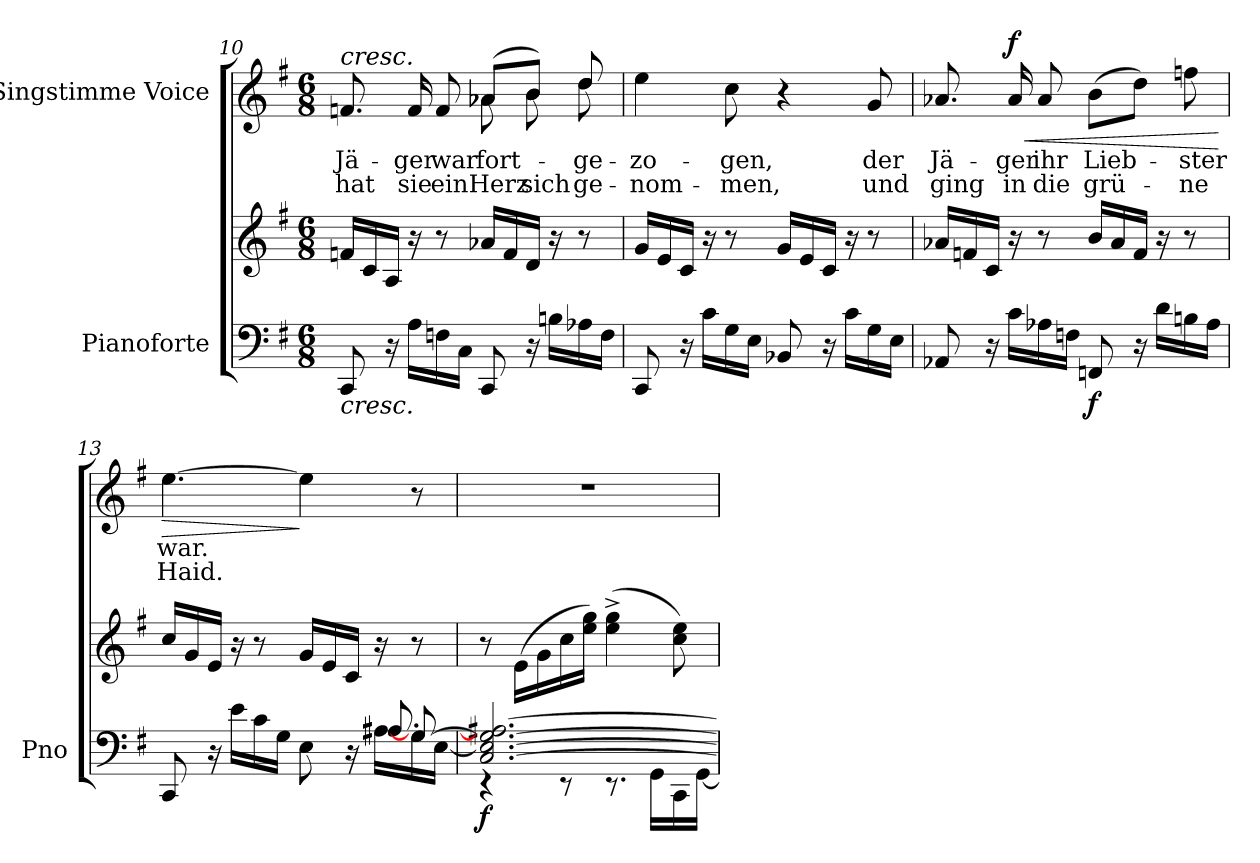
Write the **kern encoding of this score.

**kern	**kern	**dynam	**kern	**text	**text	**dynam
*part2	*part2	*part2	*part1	*part1	*part1	*part1
*staff3	*staff2	*staff2/3	*staff1	*staff1	*staff1	*staff1
*I"Pianoforte	*	*	*I"Singstimme Voice	*	*	*
*I'Pno	*	*	*	*	*	*
*clefF4	*clefG2	*	*clefG2	*	*	*
*k[f#]	*k[f#]	*	*k[f#]	*	*	*
*M6/8	*M6/8	*	*M6/8	*	*	*
=10	=10	=10	=10	=10	=10	=10
*	*	*	*^	*	*	*
!	!	!	!LO:TX:a:i:t=cresc.	!	!	!	!
!LO:TX:b:i:t=cresc.	!	!	!	!	!	!	!
8CC/	16fn/LL	.	8.fn/	4.ryy	Jä-	hat	.
.	16c/	.	.	.	.	.	.
16r	16A/JJ	.	.	.	.	.	.
16A\LL	16r	.	16f/	.	-ger	sie	.
16Fn\	8r	.	8f/	.	war	ein	.
16C\JJ	.	.	.	.	.	.	.
8CC/	16a-X/LL	.	(8a-X/L	8a-\	fort-	Herz	.
.	16f/	.	.	.	.	.	.
16r	16d/JJ	.	8b/J)	8b\	.	sich	.
16Bn\LL	16r	.	.	.	.	.	.
16A-X\	8r	.	8dd/	8dd\	-ge-	ge-	.
16F\JJ	.	.	.	.	.	.	.
*	*	*	*v	*v	*	*	*
=11	=11	=11	=11	=11	=11	=11
8CC/	16g/LL	.	4ee\	-zo-	-nom-	.
.	16e/	.	.	.	.	.
16r	16c/JJ	.	.	.	.	.
16c\LL	16r	.	.	.	.	.
16G\	8r	.	8cc\	-gen,	-men,	.
16E\JJ	.	.	.	.	.	.
8BB-X/	16g/LL	.	4r	.	.	.
.	16e/	.	.	.	.	.
16r	16c/JJ	.	.	.	.	.
16c\LL	16r	.	.	.	.	.
16G\	8r	.	8g/	der	und	.
16E\JJ	.	.	.	.	.	.
=12	=12	=12	=12	=12	=12	=12
8AA-X/	16a-X/LL	.	8.a-X/	Jä-	ging	.
.	16fn/	.	.	.	.	.
16r	16c/JJ	.	.	.	.	.
!	!	!	!	!	!	!LO:HP:b
!	!	!	!	!	!	!LO:DY:n=1:a
16c\LL	16r	.	16a-/	-ger	in	< f
16A-X\	8r	.	8a-/	ihr	die	.
16Fn\JJ	.	.	.	.	.	.
!	!	!LO:DY:b=2	!	!	!	!
8FFn/	16b/LL	f	(8b\L	Lieb-	grü-	.
.	16a-/	.	.	.	.	.
16r	16f/JJ	.	8dd\J)	.	.	.
16d\LL	16r	.	.	.	.	.
16Bn\	8r	.	8ffn\	-ster	-ne	.
16A-\JJ	.	.	.	.	.	.
.	.	.	.	.	.	[
=13	=13	=13	=13	=13	=13	=13
*^	*	*	*	*	*	*
*	*^	*	*	*	*	*	*
!	!	!	!	!	!	!	!	!LO:HP:b
4.ryy	8CC/	2ryy	16cc/LL	.	[4.ee\	war.	Haid.	>
.	.	.	16g/	.	.	.	.	.
.	16r	.	16e/JJ	.	.	.	.	.
.	16e\LL	.	16r	.	.	.	.	.
.	16c\	.	8r	.	.	.	.	.
.	16G\JJ	.	.	.	.	.	.	.
8ryy	8E\	.	16g/LL	.	4ee\]	.	.	]
.	.	.	16e/	.	.	.	.	.
8ryy	16r	16ryy	16c/JJ	.	.	.	.	.
!	!	!LO:N:head=solid	!	!	!	!	!	!
.	[>16A#X\LL	8.A#/	16r	.	.	.	.	.
[8G/	16G\	.	8r	.	8r	.	.	.
.	[16E\JJ	.	.	.	.	.	.	.
*	*v	*v	*	*	*	*	*	*
=14	=14	=14	=14	=14	=14	=14	=14
!	!	!	!LO:DY:b=2	!	!	!	!
[2.C/ 2.E/_ 2.G/_ 2.A#X/_	4r	8r	f	2.r	.	.	.
.	.	(16e\LL	.	.	.	.	.
.	.	16g\	.	.	.	.	.
.	8r	16cc\	.	.	.	.	.
.	.	16ee\ 16gg\JJ)	.	.	.	.	.
.	8.r	(4ee\^ 4gg\^	.	.	.	.	.
.	16GG\LL	.	.	.	.	.	.
.	16CC\	8cc\ 8ee\)	.	.	.	.	.
.	[16GG\JJ	.	.	.	.	.	.
*v	*v	*	*	*	*	*	*
=	=	=	=	=	=	=
*-	*-	*-	*-	*-	*-	*-
